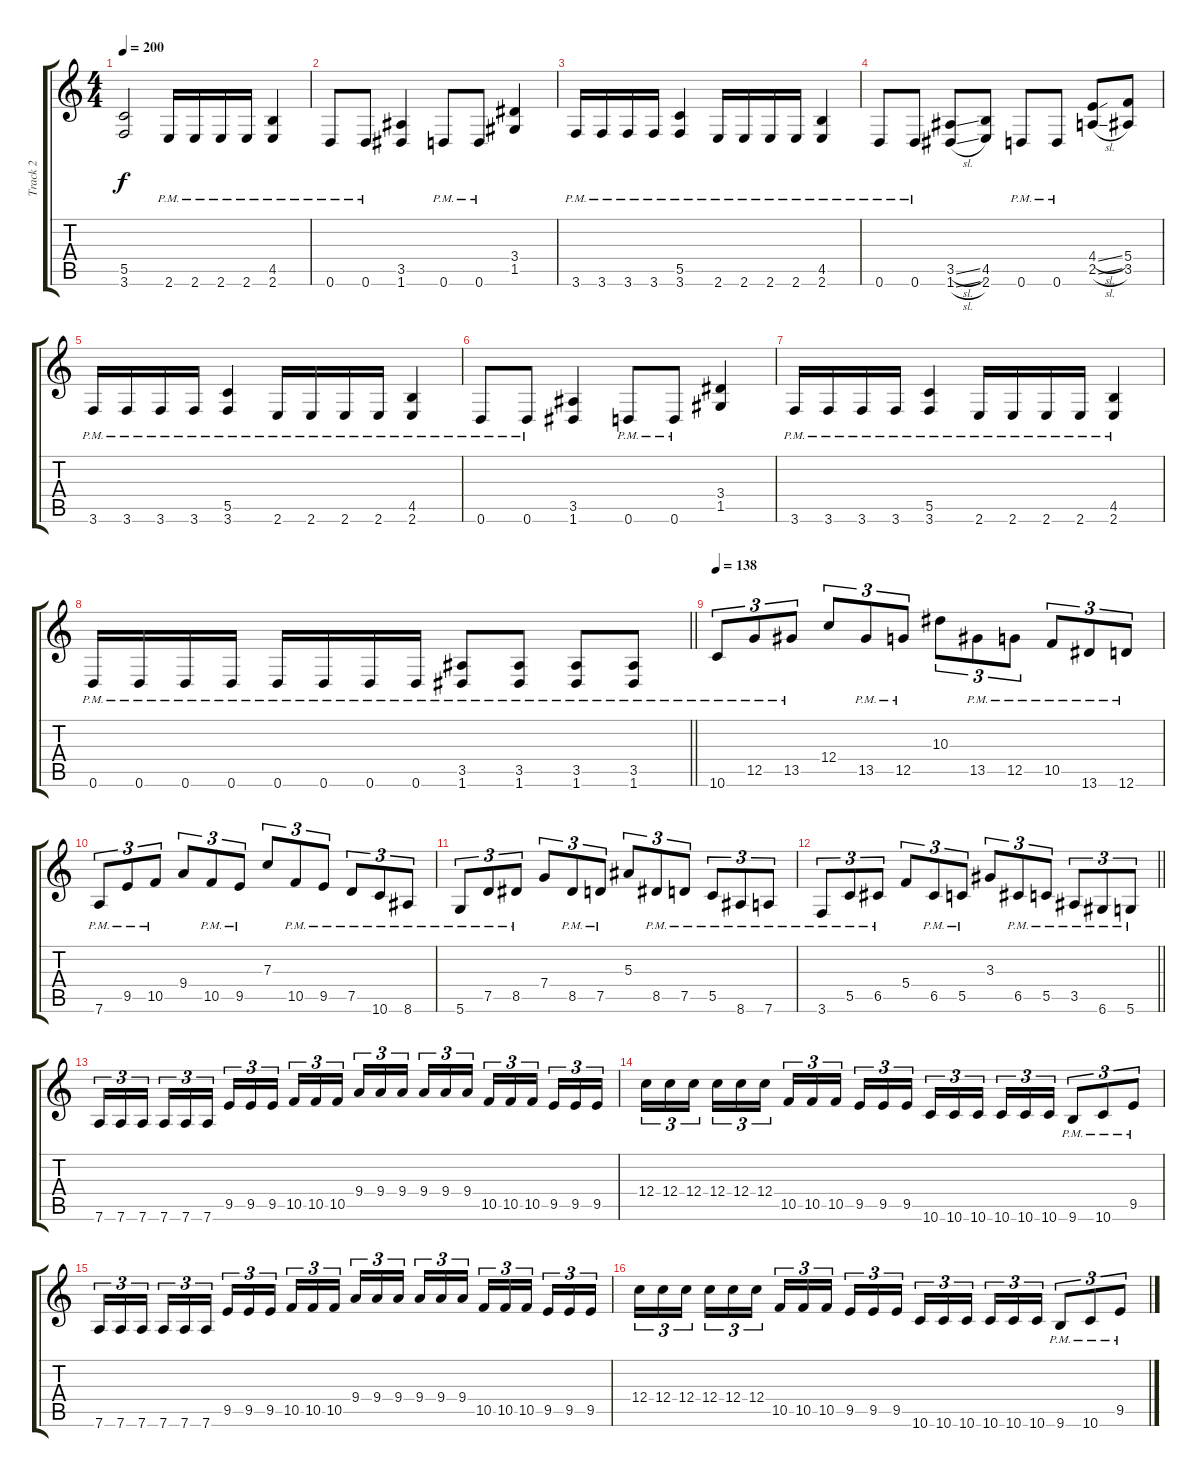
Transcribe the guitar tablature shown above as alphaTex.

\track ("Track 2" "Track 2") {instrument distortionguitar}
\staff {score tabs}
\tuning (D4 A3 F3 C3 G2 D2) {hide}
\ts (4 4)
\tempo 200
\clef g2
\ks c
(5.5 3.6).2{dy f} 2.6{pm}.16 2.6{pm}.16 2.6{pm}.16 2.6{pm}.16 (4.5{pm} 2.6{pm}).4 |
0.6{pm}.8 0.6{pm}.8 (3.5 1.6).4 0.6{pm}.8 0.6{pm}.8 (3.4 1.5).4 |
3.6{pm}.16 3.6{pm}.16 3.6{pm}.16 3.6{pm}.16 (5.5{pm} 3.6{pm}).4 2.6{pm}.16 2.6{pm}.16 2.6{pm}.16 2.6{pm}.16 (4.5{pm} 2.6{pm}).4 |
0.6{pm}.8 0.6{pm}.8 (3.5{sl} 1.6{sl}).8 (4.5 2.6).8 0.6{pm}.8 0.6{pm}.8 (4.4{sl} 2.5{sl}).8 (5.4 3.5).8 |
3.6{pm}.16 3.6{pm}.16 3.6{pm}.16 3.6{pm}.16 (5.5{pm} 3.6{pm}).4 2.6{pm}.16 2.6{pm}.16 2.6{pm}.16 2.6{pm}.16 (4.5{pm} 2.6{pm}).4 |
0.6{pm}.8 0.6{pm}.8 (3.5 1.6).4 0.6{pm}.8 0.6{pm}.8 (3.4 1.5).4 |
3.6{pm}.16 3.6{pm}.16 3.6{pm}.16 3.6{pm}.16 (5.5{pm} 3.6{pm}).4 2.6{pm}.16 2.6{pm}.16 2.6{pm}.16 2.6{pm}.16 (4.5{pm} 2.6{pm}).4 |
\barLineRight lightlight
0.6{pm}.16 0.6{pm}.16 0.6{pm}.16 0.6{pm}.16 0.6{pm}.16 0.6{pm}.16 0.6{pm}.16 0.6{pm}.16 (3.5{pm} 1.6{pm}).8 (3.5{pm} 1.6{pm}).8 (3.5{pm} 1.6{pm}).8 (3.5{pm} 1.6{pm}).8 |
\section ("" "")
\tempo 138
10.6{pm}.8{tu (3 2)} 12.5{pm}.8{tu (3 2)} 13.5{pm}.8{tu (3 2)} 12.4.8{tu (3 2)} 13.5{pm}.8{tu (3 2)} 12.5{pm}.8{tu (3 2)} 10.3.8{tu (3 2)} 13.5{pm}.8{tu (3 2)} 12.5{pm}.8{tu (3 2)} 10.5{pm}.8{tu (3 2)} 13.6{pm}.8{tu (3 2)} 12.6{pm}.8{tu (3 2)} |
7.6{pm}.8{tu (3 2)} 9.5{pm}.8{tu (3 2)} 10.5{pm}.8{tu (3 2)} 9.4.8{tu (3 2)} 10.5{pm}.8{tu (3 2)} 9.5{pm}.8{tu (3 2)} 7.3.8{tu (3 2)} 10.5{pm}.8{tu (3 2)} 9.5{pm}.8{tu (3 2)} 7.5{pm}.8{tu (3 2)} 10.6{pm}.8{tu (3 2)} 8.6{pm}.8{tu (3 2)} |
5.6{pm}.8{tu (3 2)} 7.5{pm}.8{tu (3 2)} 8.5{pm}.8{tu (3 2)} 7.4.8{tu (3 2)} 8.5{pm}.8{tu (3 2)} 7.5{pm}.8{tu (3 2)} 5.3.8{tu (3 2)} 8.5{pm}.8{tu (3 2)} 7.5{pm}.8{tu (3 2)} 5.5{pm}.8{tu (3 2)} 8.6{pm}.8{tu (3 2)} 7.6{pm}.8{tu (3 2)} |
\barLineRight lightlight
3.6{pm}.8{tu (3 2)} 5.5{pm}.8{tu (3 2)} 6.5{pm}.8{tu (3 2)} 5.4.8{tu (3 2)} 6.5{pm}.8{tu (3 2)} 5.5{pm}.8{tu (3 2)} 3.3.8{tu (3 2)} 6.5{pm}.8{tu (3 2)} 5.5{pm}.8{tu (3 2)} 3.5{pm}.8{tu (3 2)} 6.6{pm}.8{tu (3 2)} 5.6{pm}.8{tu (3 2)} |
\section ("" "")
7.6.16{tu (3 2)} 7.6.16{tu (3 2)} 7.6.16{tu (3 2) beam splitsecondary} 7.6.16{tu (3 2)} 7.6.16{tu (3 2)} 7.6.16{tu (3 2)} 9.5.16{tu (3 2)} 9.5.16{tu (3 2)} 9.5.16{tu (3 2) beam splitsecondary} 10.5.16{tu (3 2)} 10.5.16{tu (3 2)} 10.5.16{tu (3 2)} 9.4.16{tu (3 2)} 9.4.16{tu (3 2)} 9.4.16{tu (3 2) beam splitsecondary} 9.4.16{tu (3 2)} 9.4.16{tu (3 2)} 9.4.16{tu (3 2)} 10.5.16{tu (3 2)} 10.5.16{tu (3 2)} 10.5.16{tu (3 2) beam splitsecondary} 9.5.16{tu (3 2)} 9.5.16{tu (3 2)} 9.5.16{tu (3 2)} |
12.4.16{tu (3 2)} 12.4.16{tu (3 2)} 12.4.16{tu (3 2) beam splitsecondary} 12.4.16{tu (3 2)} 12.4.16{tu (3 2)} 12.4.16{tu (3 2)} 10.5.16{tu (3 2)} 10.5.16{tu (3 2)} 10.5.16{tu (3 2) beam splitsecondary} 9.5.16{tu (3 2)} 9.5.16{tu (3 2)} 9.5.16{tu (3 2)} 10.6.16{tu (3 2)} 10.6.16{tu (3 2)} 10.6.16{tu (3 2) beam splitsecondary} 10.6.16{tu (3 2)} 10.6.16{tu (3 2)} 10.6.16{tu (3 2)} 9.6{pm}.8{tu (3 2)} 10.6{pm}.8{tu (3 2)} 9.5{pm}.8{tu (3 2)} |
7.6.16{tu (3 2)} 7.6.16{tu (3 2)} 7.6.16{tu (3 2) beam splitsecondary} 7.6.16{tu (3 2)} 7.6.16{tu (3 2)} 7.6.16{tu (3 2)} 9.5.16{tu (3 2)} 9.5.16{tu (3 2)} 9.5.16{tu (3 2) beam splitsecondary} 10.5.16{tu (3 2)} 10.5.16{tu (3 2)} 10.5.16{tu (3 2)} 9.4.16{tu (3 2)} 9.4.16{tu (3 2)} 9.4.16{tu (3 2) beam splitsecondary} 9.4.16{tu (3 2)} 9.4.16{tu (3 2)} 9.4.16{tu (3 2)} 10.5.16{tu (3 2)} 10.5.16{tu (3 2)} 10.5.16{tu (3 2) beam splitsecondary} 9.5.16{tu (3 2)} 9.5.16{tu (3 2)} 9.5.16{tu (3 2)} |
12.4.16{tu (3 2)} 12.4.16{tu (3 2)} 12.4.16{tu (3 2) beam splitsecondary} 12.4.16{tu (3 2)} 12.4.16{tu (3 2)} 12.4.16{tu (3 2)} 10.5.16{tu (3 2)} 10.5.16{tu (3 2)} 10.5.16{tu (3 2) beam splitsecondary} 9.5.16{tu (3 2)} 9.5.16{tu (3 2)} 9.5.16{tu (3 2)} 10.6.16{tu (3 2)} 10.6.16{tu (3 2)} 10.6.16{tu (3 2) beam splitsecondary} 10.6.16{tu (3 2)} 10.6.16{tu (3 2)} 10.6.16{tu (3 2)} 9.6{pm}.8{tu (3 2)} 10.6{pm}.8{tu (3 2)} 9.5{pm}.8{tu (3 2)}
